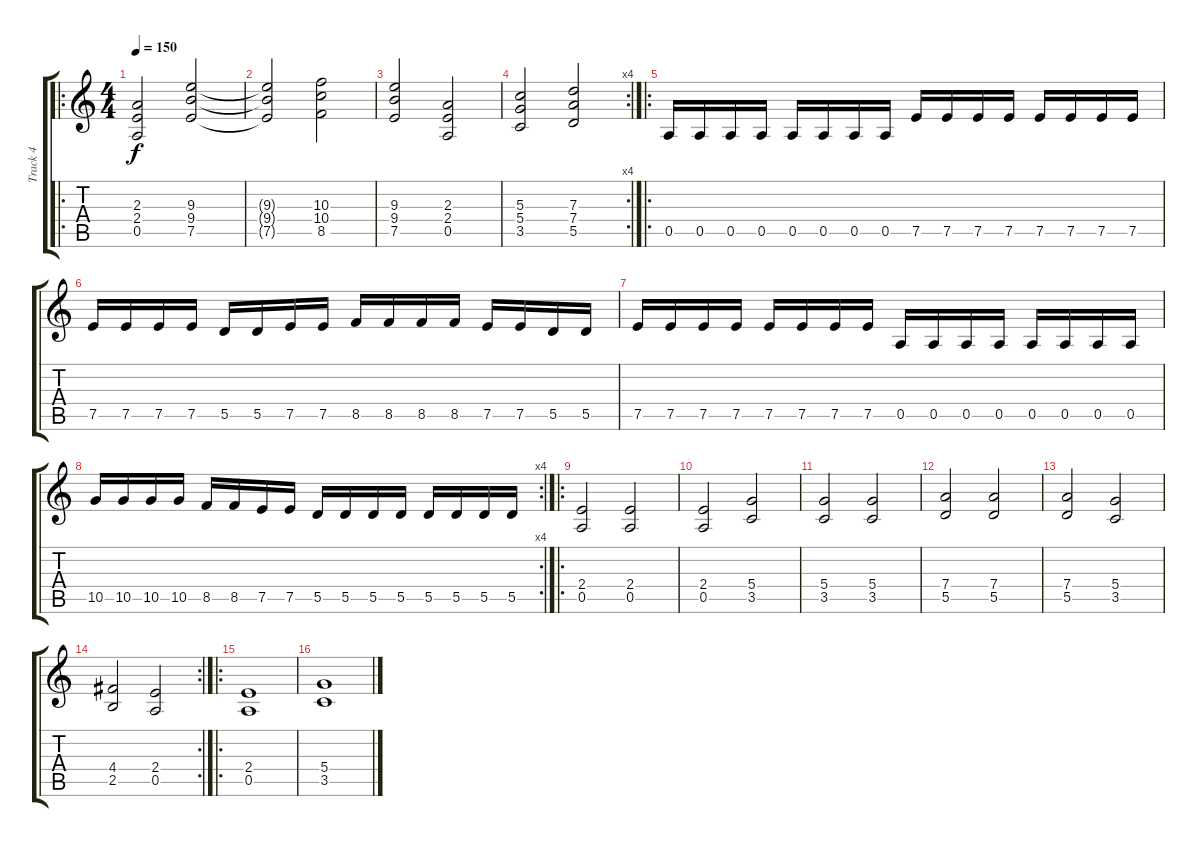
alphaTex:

\track ("Track 4" "Track 4") {instrument distortionguitar}
\staff {score tabs}
\tuning (E4 B3 G3 D3 A2 E2) {hide}
\ro
\ts (4 4)
\tempo 150
\clef g2
\ks c
(2.3 2.4 0.5).2{dy f} (9.3 9.4 7.5).2 |
(9.3{t} 9.4{t} 7.5{t}).2 (10.3 10.4 8.5).2 |
(9.3 9.4 7.5).2 (2.3 2.4 0.5).2 |
\rc 4
(5.3 5.4 3.5).2 (7.3 7.4 5.5).2 |
\ro
0.5.16 0.5.16 0.5.16 0.5.16 0.5.16 0.5.16 0.5.16 0.5.16 7.5.16 7.5.16 7.5.16 7.5.16 7.5.16 7.5.16 7.5.16 7.5.16 |
7.5.16 7.5.16 7.5.16 7.5.16 5.5.16 5.5.16 7.5.16 7.5.16 8.5.16 8.5.16 8.5.16 8.5.16 7.5.16 7.5.16 5.5.16 5.5.16 |
7.5.16 7.5.16 7.5.16 7.5.16 7.5.16 7.5.16 7.5.16 7.5.16 0.5.16 0.5.16 0.5.16 0.5.16 0.5.16 0.5.16 0.5.16 0.5.16 |
\rc 4
10.5.16 10.5.16 10.5.16 10.5.16 8.5.16 8.5.16 7.5.16 7.5.16 5.5.16 5.5.16 5.5.16 5.5.16 5.5.16 5.5.16 5.5.16 5.5.16 |
\ro
(2.4 0.5).2 (2.4 0.5).2 |
(2.4 0.5).2 (5.4 3.5).2 |
(5.4 3.5).2 (5.4 3.5).2 |
(7.4 5.5).2 (7.4 5.5).2 |
(7.4 5.5).2 (5.4 3.5).2 |
\rc 2
(4.4 2.5).2 (2.4 0.5).2 |
\ro
(2.4 0.5).1 |
(5.4 3.5).1
